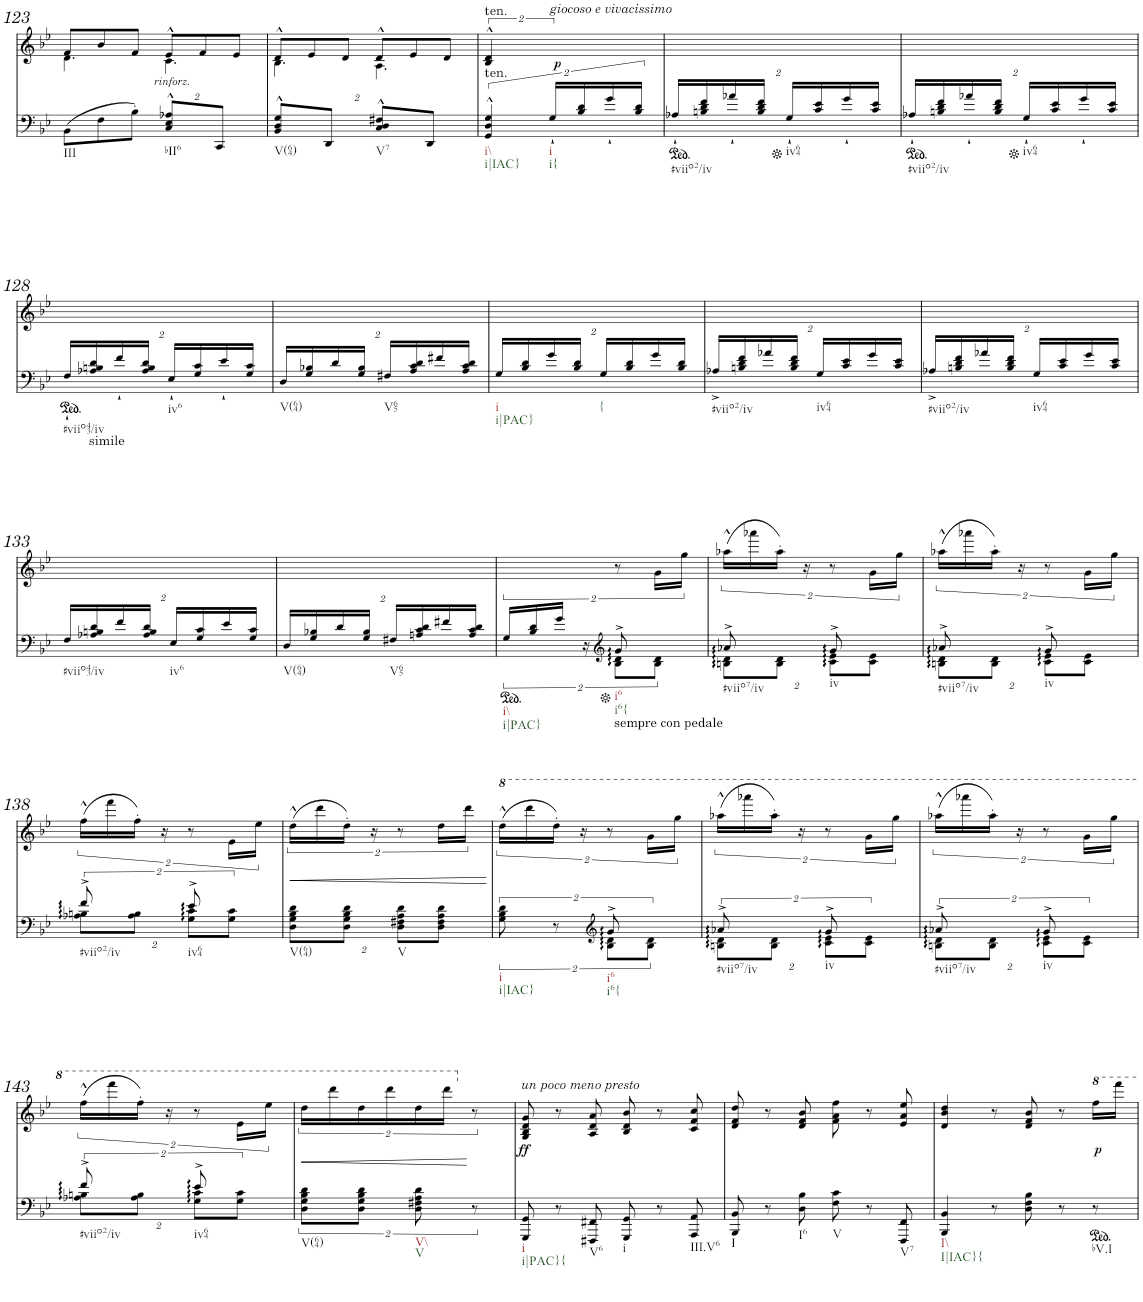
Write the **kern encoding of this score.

**kern	**kern	**dynam
*part1	*part1	*part1
*staff2	*staff1	*staff1/2
*I"Piano	*	*
*I'Pno.	*	*
!!LO:PB:g=z
*clefF4	*clefF4	*
*k[b-e-]	*k[b-e-]	*
*M6/8	*M6/8	*
=123	=123	=123
*	*^	*
!LO:TX:b:t=III	!	!	!
8BB-\L	8f/L	4.d\	.
8F\	8b-/	.	.
8B-'\J	8f/J	.	.
*Xbrackettup	*	*	*
!LO:TX:b:t=bII6	!	!	!
!	!	!	!LO:DY:b
16%3C/^^ 16%3E-/^^ 16%3A-X/^^L	8e-^^/L	4.c\	other-dynamics
.	8f/	.	.
16%3CC/J	.	.	.
.	8e-/J	.	.
=124	=124	=124	=124
!LO:TX:b:t=V(64)	!	!	!
16%3BB-/^^ 16%3D/^^ 16%3G/^^L	8d^^/L	4.B-\	.
.	8e-/	.	.
16%3DD/J	.	.	.
.	8d/J	.	.
!LO:TX:b:t=V7	!	!	!
16%3C/^^ 16%3D/^^ 16%3F#X/^^L	8d^^/L	4.A\	.
.	8e-/	.	.
16%3DD/J	.	.	.
.	8d/J	.	.
*	*v	*v	*
=125	=125	=125
*brackettup	*	*
!	!LO:TX:a:t=ten.	!
!LO:TX:a:t=ten.	!	!
!LO:TX:b:t=i\\	!	!
!LO:TX:b:t=i|IAC}	!	!
8%3GG/^^ 8%3D/^^ 8%3G/^^	8%3B-/^^ 8%3d/^^	.
!	!LO:TX:a:i:t=giocoso e vivacissimo	!
!LO:TX:b:t=i	!	!
!LO:TX:b:t=i{	!	!
!	!	!LO:DY:a=2
32%3G`/LL	8%3ryy	p
32%3B-/ 32%3d/	.	.
32%3g`/	.	.
32%3B-/ 32%3d/JJ	.	.
=126	=126	=126
*Xbrackettup	*	*
*	*^	*
!LO:TX:b:t=#viio2/iv	!	!	!
32%3A-X`/LL	2.ryy	2.ryy	.
32%3Bn/ 32%3d/ 32%3f/	.	.	.
32%3a-X`/	.	.	.
32%3B/ 32%3d/ 32%3f/JJ	.	.	.
!LO:TX:b:t=iv64	!	!	!
32%3G`/LL	.	.	.
32%3c/ 32%3e-/	.	.	.
32%3g`/	.	.	.
32%3c/ 32%3e-/JJ	.	.	.
=127	=127	=127	=127
!LO:TX:b:t=#viio2/iv	!	!	!
32%3A-X`/LL	2.ryy	2.ryy	.
32%3Bn/ 32%3d/ 32%3f/	.	.	.
32%3a-X`/	.	.	.
32%3B/ 32%3d/ 32%3f/JJ	.	.	.
!LO:TX:b:t=iv64	!	!	!
32%3G`/LL	.	.	.
32%3c/ 32%3e-/	.	.	.
32%3g`/	.	.	.
32%3c/ 32%3e-/JJ	.	.	.
!!LO:LB:g=z	!!
=128	=128	=128	=128
!LO:TX:b:t=simile	!	!	!
!LO:TX:b:t=#viio43/iv	!	!	!
32%3F`/LL	2.ryy	2.ryy	.
32%3A-X/ 32%3Bn/ 32%3d/	.	.	.
32%3f`/	.	.	.
32%3A-/ 32%3B/ 32%3d/JJ	.	.	.
!LO:TX:b:t=iv6	!	!	!
32%3E-`/LL	.	.	.
32%3G/ 32%3c/	.	.	.
32%3e-`/	.	.	.
32%3G/ 32%3c/JJ	.	.	.
=129	=129	=129	=129
!LO:TX:b:t=V(64)	!	!	!
32%3D/LL	2.ryy	2.ryy	.
32%3G/ 32%3B-X/	.	.	.
32%3d/	.	.	.
32%3G/ 32%3B-/JJ	.	.	.
!LO:TX:b:t=V65	!	!	!
32%3F#X/LL	.	.	.
32%3A/ 32%3c/ 32%3d/	.	.	.
32%3f#X/	.	.	.
32%3A/ 32%3c/ 32%3d/JJ	.	.	.
=130	=130	=130	=130
!LO:TX:b:t=i	!	!	!
!LO:TX:b:t=i|PAC}	!	!	!
32%3G/LL	2.ryy	2.ryy	.
32%3B-/ 32%3d/	.	.	.
32%3g/	.	.	.
32%3B-/ 32%3d/JJ	.	.	.
!LO:TX:b:t={	!	!	!
32%3G/LL	.	.	.
32%3B-/ 32%3d/	.	.	.
32%3g/	.	.	.
32%3B-/ 32%3d/JJ	.	.	.
=131	=131	=131	=131
!LO:TX:b:t=#viio2/iv	!	!	!
32%3A-X^/LL	2.ryy	2.ryy	.
32%3Bn/ 32%3d/ 32%3f/	.	.	.
32%3a-X/	.	.	.
32%3B/ 32%3d/ 32%3f/JJ	.	.	.
!LO:TX:b:t=iv64	!	!	!
32%3G/LL	.	.	.
32%3c/ 32%3e-/	.	.	.
32%3g/	.	.	.
32%3c/ 32%3e-/JJ	.	.	.
=132	=132	=132	=132
!LO:TX:b:t=#viio2/iv	!	!	!
32%3A-X^/LL	2.ryy	2.ryy	.
32%3Bn/ 32%3d/ 32%3f/	.	.	.
32%3a-X/	.	.	.
32%3B/ 32%3d/ 32%3f/JJ	.	.	.
!LO:TX:b:t=iv64	!	!	!
32%3G/LL	.	.	.
32%3c/ 32%3e-/	.	.	.
32%3g/	.	.	.
32%3c/ 32%3e-/JJ	.	.	.
!!LO:LB:g=z	!!
=133	=133	=133	=133
!LO:TX:b:t=#viio43/iv	!	!	!
32%3F/LL	2.ryy	2.ryy	.
32%3A-X/ 32%3Bn/ 32%3d/	.	.	.
32%3f/	.	.	.
32%3A-/ 32%3B/ 32%3d/JJ	.	.	.
!LO:TX:b:t=iv6	!	!	!
32%3E-/LL	.	.	.
32%3G/ 32%3c/	.	.	.
32%3e-/	.	.	.
32%3G/ 32%3c/JJ	.	.	.
=134	=134	=134	=134
!LO:TX:b:t=V(64)	!	!	!
32%3D/LL	2.ryy	2.ryy	.
32%3G/ 32%3B-X/	.	.	.
32%3d/	.	.	.
32%3G/ 32%3B-/JJ	.	.	.
!LO:TX:b:t=V65	!	!	!
32%3F#X/LL	.	.	.
32%3An/ 32%3c/ 32%3d/	.	.	.
32%3f#X/	.	.	.
32%3A/ 32%3c/ 32%3d/JJ	.	.	.
=135	=135	=135	=135
*^	*	*	*
*Xtuplet	*tuplet	*	*	*
*	*brackettup	*	*	*
!LO:TX:b:t=i\\	!	!	!	!
!LO:TX:b:t=i|PAC}	!	!	!	!
32%3G/LL	8%3ryy	8%3ryy	2.ryy	.
32%3B-/ 32%3d/	.	.	.	.
32%3g/JJ	.	.	.	.
32%3r	.	.	.	.
*clefG2	*	*	*	*
!LO:TX:b:t=sempre con pedale	!	!	!	!
!LO:TX:b:t=i6	!	!	!	!
!LO:TX:b:t=i6{	!	!	!	!
16%3g^/	16%3B-\ 16%3d\L	16%3r	.	.
16%3ryy	16%3B-\ 16%3d\J	32%3g\LL	.	.
.	.	32%3gg\JJ	.	.
=136	=136	=136	=136	=136
*Xtuplet	*tuplet	*	*	*
*	*Xbrackettup	*	*	*
!LO:TX:b:t=#viio7/iv	!	!	!	!
16%3a-X^/	16%3Bn\ 16%3d\L	(32%3aa-X^^\LL	2.ryy	.
.	.	32%3aaa-X\	.	.
16%3ryy	16%3B\ 16%3d\J	32%3aa-'\JJ)	.	.
.	.	32%3r	.	.
!LO:TX:b:t=iv	!	!	!	!
16%3g^/	16%3c\ 16%3e-\L	16%3r	.	.
16%3ryy	16%3c\ 16%3e-\J	32%3g\LL	.	.
.	.	32%3gg\JJ	.	.
=137	=137	=137	=137	=137
*Xtuplet	*tuplet	*	*	*
!LO:TX:b:t=#viio7/iv	!	!	!	!
16%3a-X^/	16%3Bn\ 16%3d\L	(32%3aa-X^^\LL	2.ryy	.
.	.	32%3aaa-X\	.	.
16%3ryy	16%3B\ 16%3d\J	32%3aa-'\JJ)	.	.
.	.	32%3r	.	.
!LO:TX:b:t=iv	!	!	!	!
16%3g^/	16%3c\ 16%3e-\L	16%3r	.	.
16%3ryy	16%3c\ 16%3e-\J	32%3g\LL	.	.
.	.	32%3gg\JJ	.	.
!!LO:LB:g=z	!!
=138	=138	=138	=138	=138
*brackettup	*Xbrackettup	*	*	*
!LO:TX:b:t=#viio2/iv	!	!	!	!
16%3f^/	16%3A-X\ 16%3Bn\L	(32%3ff^^\LL	2.ryy	.
.	.	32%3fff\	.	.
16%3ryy	16%3A-\ 16%3B\J	32%3ff'\JJ)	.	.
.	.	32%3r	.	.
!LO:TX:b:t=iv64	!	!	!	!
16%3e-^/	16%3G\ 16%3c\L	16%3r	.	.
16%3ryy	16%3G\ 16%3c\J	32%3e-\LL	.	.
.	.	32%3ee-\JJ	.	.
*v	*v	*	*	*
=139	=139	=139	=139
!LO:TX:b:t=V(64)	!	!	!
!	!	!	!LO:HP:b
16%3D\ 16%3G\ 16%3B-\ 16%3d\L	(32%3dd^^\LL	2.ryy	<
.	32%3ddd\	.	.
16%3D\ 16%3G\ 16%3B-\ 16%3d\J	32%3dd'\JJ)	.	.
.	32%3r	.	.
!LO:TX:b:t=V	!	!	!
16%3D\ 16%3F#X\ 16%3A\ 16%3d\L	16%3r	.	.
16%3D\ 16%3F#\ 16%3A\ 16%3d\J	32%3dd\LL	.	.
.	32%3ddd\JJ	.	.
*	*v	*v	*
.	.	[
=140	=140	=140
*brackettup	*	*
*^	*^	*
!LO:TX:b:t=i	!	!	!	!
!LO:TX:b:t=i|IAC}	!	!	!	!
16%3G\ 16%3B-\ 16%3d\	8%3ryy	(32%3ddd^^\LL	2.ryy	.
.	.	32%3dddd\	.	.
16%3r	.	32%3ddd'\JJ)	.	.
.	.	32%3r	.	.
*clefG2	*	*	*	*
!LO:TX:b:t=i6	!	!	!	!
!LO:TX:b:t=i6{	!	!	!	!
16%3g^/	16%3B-\ 16%3d\L	16%3r	.	.
16%3ryy	16%3B-\ 16%3d\J	32%3gg\LL	.	.
.	.	32%3ggg\JJ	.	.
=141	=141	=141	=141	=141
*	*Xbrackettup	*	*	*
!LO:TX:b:t=#viio7/iv	!	!	!	!
16%3a-X^/	16%3Bn\ 16%3d\L	(32%3aaa-X^^\LL	2.ryy	.
.	.	32%3aaaa-X\	.	.
16%3ryy	16%3B\ 16%3d\J	32%3aaa-'\JJ)	.	.
.	.	32%3r	.	.
!LO:TX:b:t=iv	!	!	!	!
16%3g^/	16%3c\ 16%3e-\L	16%3r	.	.
16%3ryy	16%3c\ 16%3e-\J	32%3gg\LL	.	.
.	.	32%3ggg\JJ	.	.
=142	=142	=142	=142	=142
*brackettup	*Xbrackettup	*	*	*
!LO:TX:b:t=#viio7/iv	!	!	!	!
16%3a-X^/	16%3Bn\ 16%3d\L	(32%3aaa-X^^\LL	2.ryy	.
.	.	32%3aaaa-X\	.	.
16%3ryy	16%3B\ 16%3d\J	32%3aaa-'\JJ)	.	.
.	.	32%3r	.	.
!LO:TX:b:t=iv	!	!	!	!
16%3g^/	16%3c\ 16%3e-\L	16%3r	.	.
16%3ryy	16%3c\ 16%3e-\J	32%3gg\LL	.	.
.	.	32%3ggg\JJ	.	.
!!LO:LB:g=z	!!
=143	=143	=143	=143	=143
*brackettup	*Xbrackettup	*	*	*
!LO:TX:b:t=#viio2/iv	!	!	!	!
16%3f^/	16%3A-X\ 16%3Bn\L	(32%3fff^^\LL	2.ryy	.
.	.	32%3ffff\	.	.
16%3ryy	16%3A-\ 16%3B\J	32%3fff'\JJ)	.	.
.	.	32%3r	.	.
!LO:TX:b:t=iv64	!	!	!	!
16%3e-^/	16%3G\ 16%3c\L	16%3r	.	.
16%3ryy	16%3G\ 16%3c\J	32%3ee-\LL	.	.
.	.	32%3eee-\JJ	.	.
*v	*v	*	*	*
=144	=144	=144	=144
*brackettup	*	*	*
!LO:TX:b:t=V(64)	!	!	!
!	!	!	!LO:HP:b
16%3D\ 16%3G\ 16%3B-\ 16%3d\L	32%3ddd\LL	2.ryy	<
.	32%3dddd\	.	.
16%3D\ 16%3G\ 16%3B-\ 16%3d\J	32%3ddd\	.	.
.	32%3dddd\	.	.
!LO:TX:b:t=V\\	!	!	!
!LO:TX:b:t=V	!	!	!
16%3D\ 16%3F#X\ 16%3A\ 16%3d\	32%3ddd\	.	.
.	32%3dddd\JJ	.	.
16%3r	16%3r	.	[
=145	=145	=145	=145
!	!LO:TX:a:i:t=un poco meno presto	!	!
!LO:TX:b:t=i	!	!	!
!LO:TX:b:t=i|PAC}{	!	!	!
!	!	!	!LO:DY:b
8GGG/ 8GG/	8G/ 8B-/ 8d/ 8g/	2.ryy	ff
8r	8r	.	.
!LO:TX:b:t=V6	!	!	!
8FFF#X/ 8FF#X/	8A/ 8d/ 8a/	.	.
!LO:TX:b:t=i	!	!	!
8GGG/ 8GG/	8B-/ 8d/ 8b-/	.	.
8r	8r	.	.
!LO:TX:b:t=III.V6	!	!	!
8AAA/ 8AA/	8c/ 8f/ 8cc/	.	.
=146	=146	=146	=146
!LO:TX:b:t=I	!	!	!
8BBB-/ 8BB-/	8d/ 8f/ 8dd/	2.ryy	.
8r	8r	.	.
!LO:TX:b:t=I6	!	!	!
8D\ 8B-\	8d/ 8f/ 8b-/	.	.
!LO:TX:b:t=V	!	!	!
8F\ 8c\	8f\ 8a\ 8ff\	.	.
8r	8r	.	.
!LO:TX:b:t=V7	!	!	!
8FFF/ 8FF/	8e-/ 8a/ 8ee-/	.	.
=147	=147	=147	=147
!LO:TX:b:t=I\\	!	!	!
!LO:TX:b:t=I|IAC}{	!	!	!
4BBB-/ 4BB-/	4d/ 4b-/ 4dd/	2.ryy	.
8r	8r	.	.
8D\ 8F\ 8B-\	8d/ 8f/ 8b-/	.	.
8r	8r	.	.
!LO:TX:b:t=bV.I	!	!	!
!	!	!	!LO:DY:b
8r	16fff\LL	.	p
.	16ffff\JJ	.	.
*	*v	*v	*
=	=	=
*-	*-	*-
